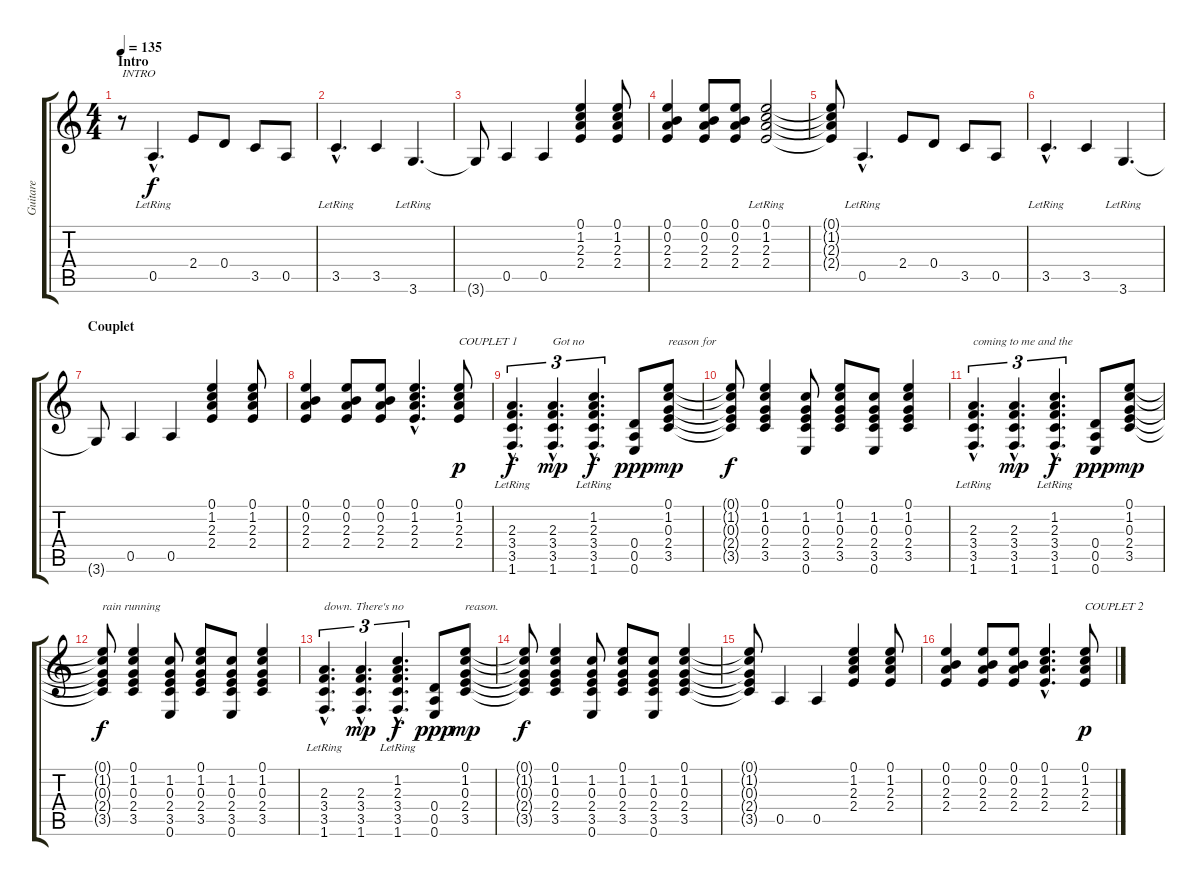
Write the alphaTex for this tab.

\track ("Guitare" "Guitare") {instrument acousticguitarsteel}
\staff {score tabs}
\tuning (E4 B3 G3 D3 A2 E2) {hide}
\ts (4 4)
\section ("" "Intro")
\tempo 135
\clef g2
\ks c
r.8{txt "INTRO" dy f instrument acousticguitarsteel} 0.5{hac lr}.4{d} 2.4.8 0.4.8 3.5.8 0.5.8 |
3.5{hac lr}.4{d} 3.5.4 3.6{lr}.4{d} |
3.6{t}.8 0.5.4 0.5.4 (0.1 1.2 2.3 2.4).4 (0.1 1.2 2.3 2.4).8 |
(0.1 0.2 2.3 2.4).4 (0.1 0.2 2.3 2.4).8 (0.1 0.2 2.3 2.4).8 (0.1{lr} 1.2{lr} 2.3{lr} 2.4{lr}).2 |
(0.1{t} 1.2{t} 2.3{t} 2.4{t}).8 0.5{hac lr}.4{d} 2.4.8 0.4.8 3.5.8 0.5.8 |
3.5{hac lr}.4{d} 3.5.4 3.6{lr}.4{d} |
\section ("" "Couplet")
3.6{t}.8 0.5.4 0.5.4 (0.1 1.2 2.3 2.4).4 (0.1 1.2 2.3 2.4).8 |
(0.1 0.2 2.3 2.4).4 (0.1 0.2 2.3 2.4).8 (0.1 0.2 2.3 2.4).8 (0.1{hac} 1.2{hac} 2.3{hac} 2.4{hac}).4{d} (0.1 1.2 2.3 2.4).8{txt "COUPLET 1" dy p} |
(2.3{hac} 3.4{hac lr} 3.5{hac lr} 1.6{hac lr}).4{d tu (3 2) dy f} (2.3{hac} 3.4{hac} 3.5{hac} 1.6{hac}).4{d tu (3 2) txt "Got no" dy mp} (1.2{hac} 2.3{hac} 3.4{hac lr} 3.5{hac} 1.6{hac}).4{d tu (3 2) dy f} (0.4 0.5 0.6).8{dy ppp} (0.1 1.2 0.3 2.4 3.5).8{txt "reason for" dy mp} |
(0.1{t} 1.2{t} 0.3{t} 2.4{t} 3.5{t}).8{dy f} (0.1 1.2 0.3 2.4 3.5).4 (1.2 0.3 2.4 3.5 0.6).8 (0.1 1.2 0.3 2.4 3.5).8 (1.2 0.3 2.4 3.5 0.6).8 (0.1 1.2 0.3 2.4 3.5).4 |
(2.3{hac} 3.4{hac lr} 3.5{hac lr} 1.6{hac lr}).4{d tu (3 2) txt "coming to me and the"} (2.3{hac} 3.4{hac} 3.5{hac} 1.6{hac}).4{d tu (3 2) dy mp} (1.2{hac} 2.3{hac} 3.4{hac lr} 3.5{hac} 1.6{hac}).4{d tu (3 2) dy f} (0.4 0.5 0.6).8{dy ppp} (0.1 1.2 0.3 2.4 3.5).8{dy mp} |
(0.1{t} 1.2{t} 0.3{t} 2.4{t} 3.5{t}).8{txt "rain running" dy f} (0.1 1.2 0.3 2.4 3.5).4 (1.2 0.3 2.4 3.5 0.6).8 (0.1 1.2 0.3 2.4 3.5).8 (1.2 0.3 2.4 3.5 0.6).8 (0.1 1.2 0.3 2.4 3.5).4 |
(2.3{hac} 3.4{hac lr} 3.5{hac lr} 1.6{hac lr}).4{d tu (3 2) txt "down. There's no"} (2.3{hac} 3.4{hac} 3.5{hac} 1.6{hac}).4{d tu (3 2) dy mp} (1.2{hac} 2.3{hac} 3.4{hac lr} 3.5{hac} 1.6{hac}).4{d tu (3 2) dy f} (0.4 0.5 0.6).8{dy ppp} (0.1 1.2 0.3 2.4 3.5).8{txt "reason." dy mp} |
(0.1{t} 1.2{t} 0.3{t} 2.4{t} 3.5{t}).8{dy f} (0.1 1.2 0.3 2.4 3.5).4 (1.2 0.3 2.4 3.5 0.6).8 (0.1 1.2 0.3 2.4 3.5).8 (1.2 0.3 2.4 3.5 0.6).8 (0.1 1.2 0.3 2.4 3.5).4 |
(0.1{t} 1.2{t} 0.3{t} 2.4{t} 3.5{t}).8 0.5.4 0.5.4 (0.1 1.2 2.3 2.4).4 (0.1 1.2 2.3 2.4).8 |
(0.1 0.2 2.3 2.4).4 (0.1 0.2 2.3 2.4).8 (0.1 0.2 2.3 2.4).8 (0.1{hac} 1.2{hac} 2.3{hac} 2.4{hac}).4{d} (0.1 1.2 2.3 2.4).8{txt "COUPLET 2" dy p}
